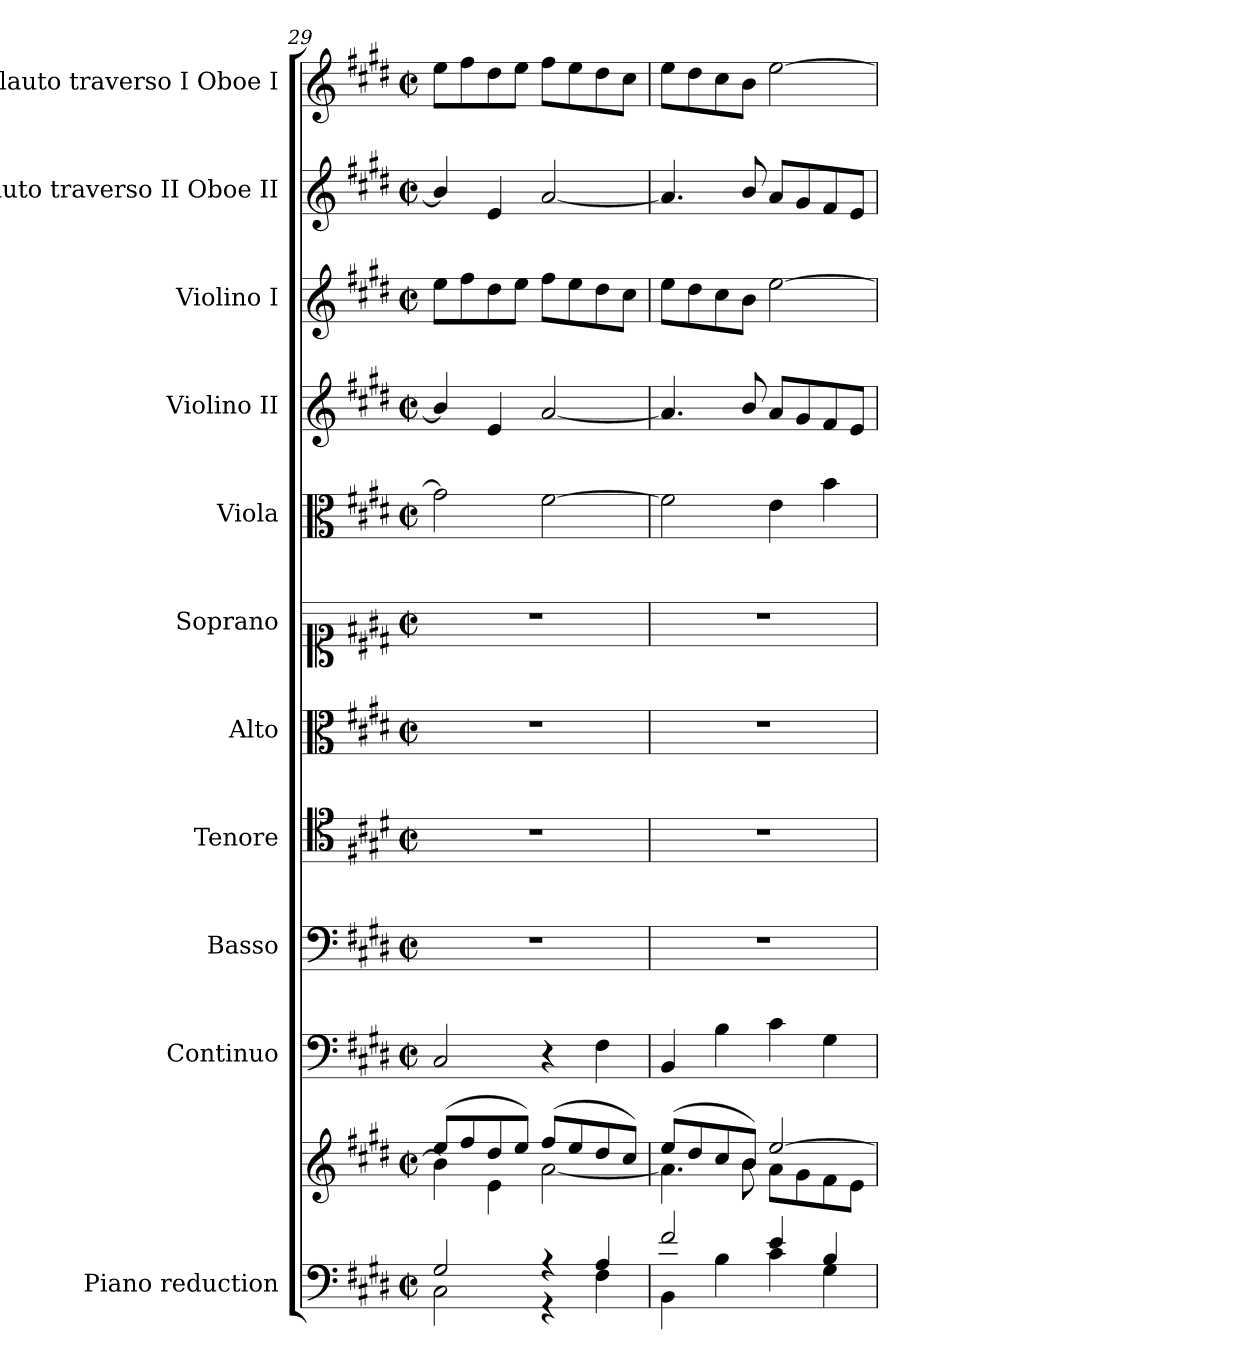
**kern	**kern	**kern	**kern	**kern	**kern	**kern	**kern	**kern	**kern	**kern	**kern
*part11	*part11	*part10	*part9	*part8	*part7	*part6	*part5	*part4	*part3	*part2	*part1
*staff12	*staff11	*staff10	*staff9	*staff8	*staff7	*staff6	*staff5	*staff4	*staff3	*staff2	*staff1
*I"Piano reduction	*	*I"Continuo	*I"Basso	*I"Tenore	*I"Alto	*I"Soprano	*I"Viola	*I"Violino II	*I"Violino I	*I"Flauto traverso II Oboe II	*I"Flauto traverso I Oboe I
*I'Pno	*	*	*	*	*	*	*	*	*	*I'Ob	*I'Ob
*clefF4	*clefG2	*clefF4	*clefF4	*clefC4	*clefC3	*clefC1	*clefC3	*clefG2	*clefG2	*clefG2	*clefG2
*k[f#c#g#d#]	*k[f#c#g#d#]	*k[f#c#g#d#]	*k[f#c#g#d#]	*k[f#c#g#d#]	*k[f#c#g#d#]	*k[f#c#g#d#]	*k[f#c#g#d#]	*k[f#c#g#d#]	*k[f#c#g#d#]	*k[f#c#g#d#]	*k[f#c#g#d#]
*M2/2	*M2/2	*M2/2	*M2/2	*M2/2	*M2/2	*M2/2	*M2/2	*M2/2	*M2/2	*M2/2	*M2/2
*met(c|)	*met(c|)	*met(c|)	*met(c|)	*met(c|)	*met(c|)	*met(c|)	*met(c|)	*met(c|)	*met(c|)	*met(c|)	*met(c|)
=29	=29	=29	=29	=29	=29	=29	=29	=29	=29	=29	=29
*^	*^	*	*	*	*	*	*	*	*	*	*
2G#/	2C#\	(8ee/L	4b\]	2C#/	1r	1r	1r	1r	2g#\]	4b/]	8ee\L	4b/]	8ee\L
.	.	8ff#/	.	.	.	.	.	.	.	.	8ff#\	.	8ff#\
.	.	8dd#/	4e\	.	.	.	.	.	.	4e/	8dd#\	4e/	8dd#\
.	.	8ee/J)	.	.	.	.	.	.	.	.	8ee\J	.	8ee\J
4r	4r	(8ff#/L	[2a\	4r	.	.	.	.	[2f#\	[2a/	8ff#\L	[2a/	8ff#\L
.	.	8ee/	.	.	.	.	.	.	.	.	8ee\	.	8ee\
4A/	4F#\	8dd#/	.	4F#\	.	.	.	.	.	.	8dd#\	.	8dd#\
.	.	8cc#/J)	.	.	.	.	.	.	.	.	8cc#\J	.	8cc#\J
=30	=30	=30	=30	=30	=30	=30	=30	=30	=30	=30	=30	=30	=30
2f#/	4BB\	(8ee/L	4.a\]	4BB/	1r	1r	1r	1r	2f#\]	4.a/]	8ee\L	4.a/]	8ee\L
.	.	8dd#/	.	.	.	.	.	.	.	.	8dd#\	.	8dd#\
.	4B\	8cc#/	.	4B\	.	.	.	.	.	.	8cc#\	.	8cc#\
.	.	8b/J)	8b\	.	.	.	.	.	.	8b/	8b\J	8b/	8b\J
4e/	4c#\	[2ee/	8a\L	4c#\	.	.	.	.	4e\	8a/L	[2ee\	8a/L	[2ee\
.	.	.	8g#\	.	.	.	.	.	.	8g#/	.	8g#/	.
4B/	4G#\	.	8f#\	4G#\	.	.	.	.	4b\	8f#/	.	8f#/	.
.	.	.	8e\J	.	.	.	.	.	.	8e/J	.	8e/J	.
*v	*v	*	*	*	*	*	*	*	*	*	*	*	*
*	*v	*v	*	*	*	*	*	*	*	*	*	*
=	=	=	=	=	=	=	=	=	=	=	=
*-	*-	*-	*-	*-	*-	*-	*-	*-	*-	*-	*-
